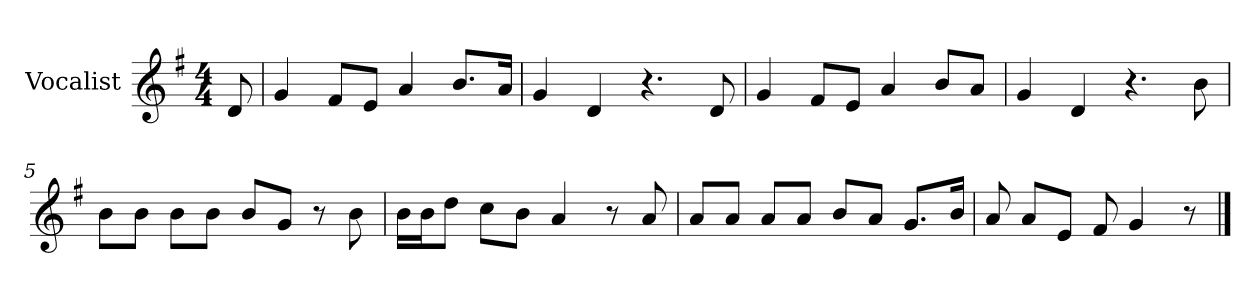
**kern
*part1
*staff1
*I"Vocalist
*k[f#]
*G:
*M4/4
=
8d
=1
4g
8f#L
8eJ
4a
8.bL
16aJk
=2
4g
4d
4.r
8d
=3
4g
8f#L
8eJ
4a
8bL
8aJ
=4
4g
4d
4.r
8b
=5
8bL
8bJ
8bL
8bJ
8bL
8gJ
8r
8b
=6
16bLL
16bJ
8ddJ
8ccL
8bJ
4a
8r
8a
=7
8aL
8aJ
8aL
8aJ
8bL
8aJ
8.gL
16bJk
=8
8a
8aL
8eJ
8f#
4g
8r
==
*-
